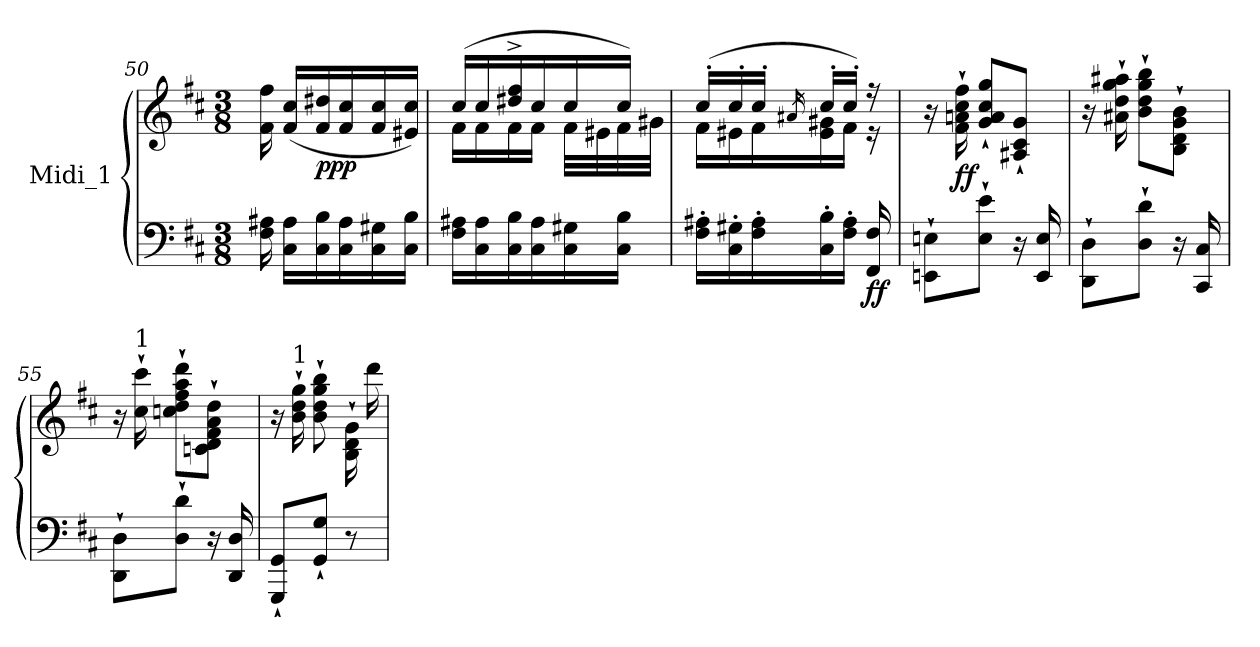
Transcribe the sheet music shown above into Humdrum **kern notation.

**kern	**kern	**dynam
*part1	*part1	*part1
*staff2	*staff1	*staff1/2
*I"Midi_1	*	*
!!LO:LB:g=z
*clefF4	*clefG2	*
*k[f#c#]	*k[f#c#]	*
*D:	*D:	*
*M3/8	*M3/8	*
=50	=50	=50
16F#\ 16A#X\	16f#\ 16ff#\	.
16C#\ 16A#\LL	(<16f#/ 16cc#/LL	.
!	!	!LO:DY:b
16C#\ 16B\	16f#/ 16dd#X/	ppp
16C#\ 16A#\	16f#/ 16cc#/	.
16C#\ 16G#X\	16f#/ 16cc#/	.
16C#\ 16B\JJ	16e#X/ 16cc#/JJ)	.
=51	=51	=51
*	*^	*
16F#\ 16A#X\LL	(>16cc#/LL	16f#\LL	.
16C#\ 16A#\	16cc#/	16f#\	.
16C#\ 16B\	16dd#X/^ 16ff#/^	16f#\	.
16C#\ 16A#\	16cc#/	16f#\JJ	.
16C#\ 16G#X\	16cc#/	32f#\LLL	.
.	.	32e#X\	.
16C#\ 16B\JJ	16cc#/JJ)	32f#\	.
.	.	32g#X\JJJ	.
=52	=52	=52	=52
16F#\' 16A#X\'LL	(>16cc#'/LL	16f#\LL	.
16C#\' 16G#X\'	16cc#'/	16e#X\	.
16F#\' 16A#\'	16cc#'/JJ	16f#\	.
.	16qa#X/	.	.
16C#\' 16B\'	16cc#'/LL	16e#\ 16g#X\	.
16F#\' 16A#\'JJ	16cc#'/JJ)	16f#\JJ	.
!	!	!	!LO:DY:b=2
16FF#/ 16F#/	16r	16r	ff
*	*v	*v	*
=53	=53	=53
8EEni\` 8Eni\`L	16r	.
!	!	!LO:DY:b
.	16f#\` 16ani\` 16cc#\` 16ff#\`	ff
8E\` 8e\`J	8g/` 8a/` 8cc#/` 8gg/`L	.
16r	8A#X/` 8c#/` 8g/`J	.
16EE/ 16E/	.	.
=54	=54	=54
8DD\` 8D\`L	16r	.
.	16a#X\` 16dd\` 16gg\` 16aa#X\`	.
8D\` 8d\`J	8b\` 8dd\` 8gg\` 8bb\`L	.
16r	8B\` 8d\` 8g\` 8b\`J	.
16CC#/ 16C#/	.	.
!!LO:LB:g=z
=55	=55	=55
8DD\` 8D\`L	16r	.
!	!LO:TX:a:t=1	!
.	16cc#\` 16ccc#\`	.
8D\` 8d\`J	8ccn\` 8dd\` 8ff#\` 8aa\` 8ddd\`L	.
16r	8cn\` 8d\` 8f#\` 8a\` 8dd\`J	.
16DD/ 16D/	.	.
=56	=56	=56
8GGG/` 8GG/`L	16r	.
!	!LO:TX:a:t=1	!
.	16b\` 16dd\` 16gg\`	.
8GG/` 8G/`J	8b\` 8dd\` 8gg\` 8bb\`L	.
8r	16B\` 16d\` 16g\`JL	.
.	16ddd\	.
=	=	=
*-	*-	*-
